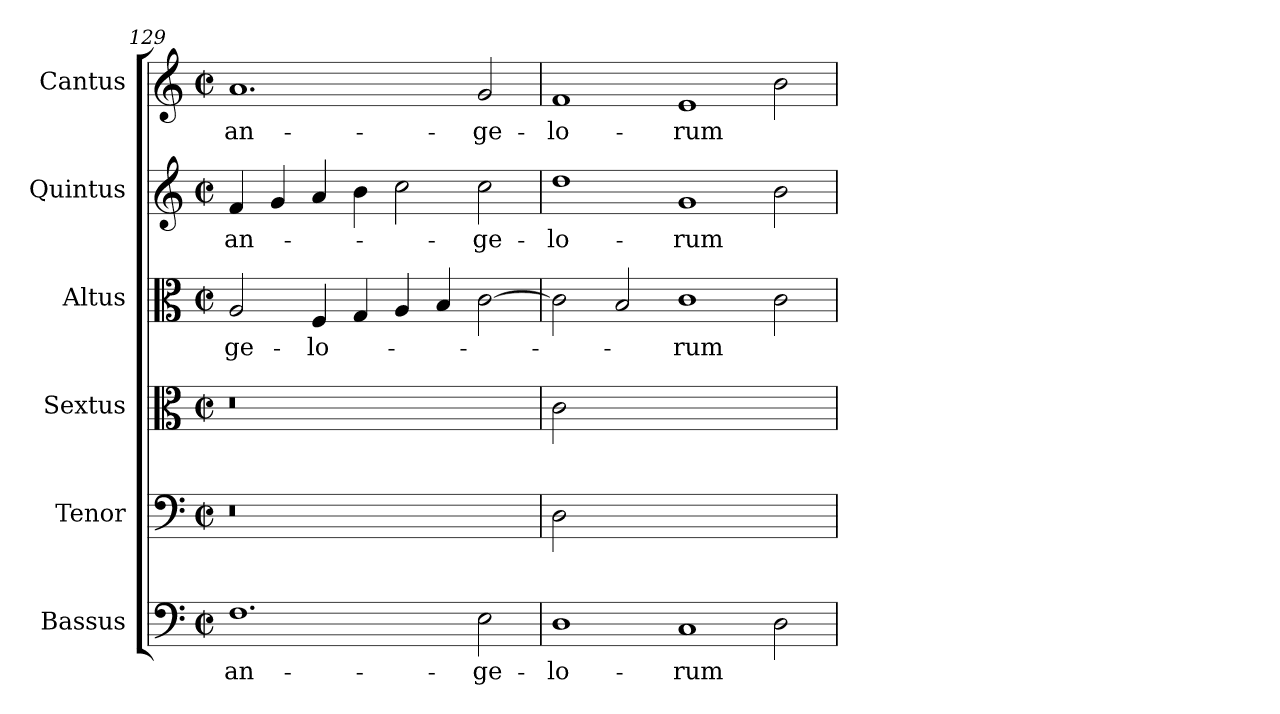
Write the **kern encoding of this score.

**kern	**text	**kern	**kern	**kern	**text	**kern	**text	**kern	**text
*part6	*part6	*part5	*part4	*part3	*part3	*part2	*part2	*part1	*part1
*staff6	*staff6	*staff5	*staff4	*staff3	*staff3	*staff2	*staff2	*staff1	*staff1
*I"Bassus	*	*I"Tenor	*I"Sextus	*I"Altus	*	*I"Quintus	*	*I"Cantus	*
*I'Bassus	*	*I'Tenor	*I'Sextus	*I'Altus	*	*I'Quintus	*	*I'Cantus	*
*clefF4	*	*clefF4	*clefC3	*clefC3	*	*clefG2	*	*clefG2	*
*M2/2	*	*M2/2	*M2/2	*M2/2	*	*M2/2	*	*M2/2	*
*met(c|)	*	*met(c|)	*met(c|)	*met(c|)	*	*met(c|)	*	*met(c|)	*
=129	=129	=129	=129	=129	=129	=129	=129	=129	=129
!	!LO:LY:b:cj	!	!	!	!LO:LY:b:cj	!	!LO:LY:b:cj	!	!LO:LY:b:cj
1.F	an-	0r	0r	2A/	-ge-	4f/	an-	1.a	an-
.	.	.	.	.	.	4g/	.	.	.
!	!	!	!	!	!LO:LY:b:cj	!	!	!	!
.	.	.	.	4F/	-lo-	4a/	.	.	.
.	.	.	.	4G/	.	4b\	.	.	.
.	.	.	.	4A/	.	2cc\	.	.	.
.	.	.	.	4B/	.	.	.	.	.
!	!LO:LY:b:cj	!	!	!	!	!	!LO:LY:b:cj	!	!LO:LY:b:cj
2E\	-ge-	.	.	[>2c\	.	2cc\	-ge-	2g/	-ge-
=130	=130	=130	=130	=130	=130	=130	=130	=130	=130
!	!LO:LY:b:cj	!	!	!	!	!	!LO:LY:b:cj	!	!LO:LY:b:cj
1D	-lo-	2D\	2c\	2c\]	.	1dd	-lo-	1f	-lo-
.	.	0ryy	0ryy	2B/	.	.	.	.	.
!	!LO:LY:b:cj	!	!	!	!LO:LY:b:cj	!	!LO:LY:b:cj	!	!LO:LY:b:cj
1C	-rum	.	.	1c	-rum	1g	-rum	1e	-rum
2D\	.	.	.	2c\	.	2b\	.	2b\	.
=	=	=	=	=	=	=	=	=	=
*-	*-	*-	*-	*-	*-	*-	*-	*-	*-
